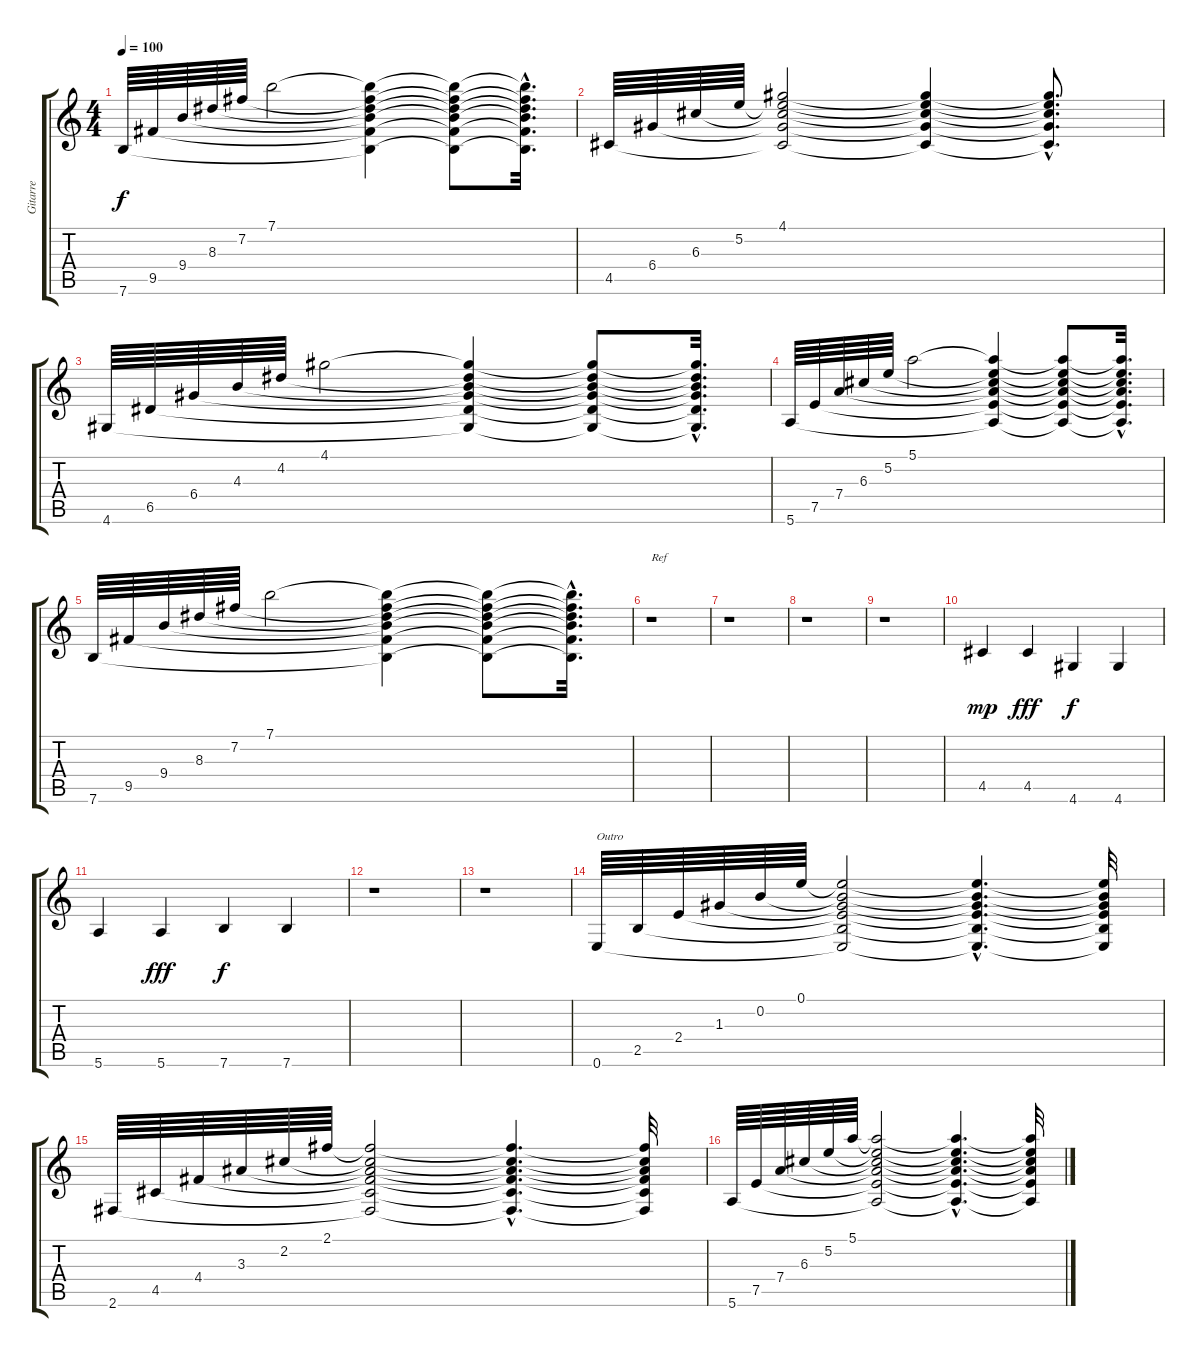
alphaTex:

\track ("Gitarre" "Gitarre") {instrument acousticguitarsteel}
\staff {score tabs}
\tuning (E4 B3 G3 D3 A2 E2) {hide}
\ts (4 4)
\tempo 100
\clef g2
\ks c
7.6.64{dy f} 9.5.64 9.4.64 8.3.64 7.2.64 7.1.2 (7.1{t} 7.2{t} 8.3{t} 9.4{t} 9.5{t} 7.6{t}).4 (7.1{t} 7.2{t} 8.3{t} 9.4{t} 9.5{t} 7.6{t}).8 (7.1{hac t} 7.2{hac t} 8.3{hac t} 9.4{hac t} 9.5{hac t} 7.6{hac t}).32{d} |
4.5.64 6.4.64 6.3.64 5.2.64 (4.1 5.2{t} 6.3{t} 6.4{t} 4.5{t}).2 (4.1{t} 5.2{t} 6.3{t} 6.4{t} 4.5{t}).4 (4.1{hac t} 5.2{hac t} 6.3{hac t} 6.4{hac t} 4.5{hac t}).8{d} |
4.6.64 6.5.64 6.4.64 4.3.64 4.2.64 4.1.2 (4.1{t} 4.2{t} 4.3{t} 6.4{t} 6.5{t} 4.6{t}).4 (4.1{t} 4.2{t} 4.3{t} 6.4{t} 6.5{t} 4.6{t}).8 (4.1{hac t} 4.2{hac t} 4.3{hac t} 6.4{hac t} 6.5{hac t} 4.6{hac t}).32{d} |
5.6.64 7.5.64 7.4.64 6.3.64 5.2.64 5.1.2 (5.1{t} 5.2{t} 6.3{t} 7.4{t} 7.5{t} 5.6{t}).4 (5.1{t} 5.2{t} 6.3{t} 7.4{t} 7.5{t} 5.6{t}).8 (5.1{hac t} 5.2{hac t} 6.3{hac t} 7.4{hac t} 7.5{hac t} 5.6{hac t}).32{d} |
7.6.64 9.5.64 9.4.64 8.3.64 7.2.64 7.1.2 (7.1{t} 7.2{t} 8.3{t} 9.4{t} 9.5{t} 7.6{t}).4 (7.1{t} 7.2{t} 8.3{t} 9.4{t} 9.5{t} 7.6{t}).8 (7.1{hac t} 7.2{hac t} 8.3{hac t} 9.4{hac t} 9.5{hac t} 7.6{hac t}).32{d} |
r.1{txt "Ref"} |
r.1 |
r.1 |
r.1 |
4.5.4{dy mp} 4.5.4{dy fff} 4.6.4{dy f} 4.6.4 |
5.6.4 5.6.4{dy fff} 7.6.4{dy f} 7.6.4 |
r.1 |
r.1 |
0.6.64{txt "Outro"} 2.5.64 2.4.64 1.3.64 0.2.64 0.1.64 (0.1{t} 0.2{t} 1.3{t} 2.4{t} 2.5{t} 0.6{t}).2 (0.1{hac t} 0.2{hac t} 1.3{hac t} 2.4{hac t} 2.5{hac t} 0.6{hac t}).4{d} (0.1{t} 0.2{t} 1.3{t} 2.4{t} 2.5{t} 0.6{t}).32 |
2.6.64 4.5.64 4.4.64 3.3.64 2.2.64 2.1.64 (2.1{t} 2.2{t} 3.3{t} 4.4{t} 4.5{t} 2.6{t}).2 (2.1{hac t} 2.2{hac t} 3.3{hac t} 4.4{hac t} 4.5{hac t} 2.6{hac t}).4{d} (2.1{t} 2.2{t} 3.3{t} 4.4{t} 4.5{t} 2.6{t}).32 |
5.6.64 7.5.64 7.4.64 6.3.64 5.2.64 5.1.64 (5.1{t} 5.2{t} 6.3{t} 7.4{t} 7.5{t} 5.6{t}).2 (5.1{hac t} 5.2{hac t} 6.3{hac t} 7.4{hac t} 7.5{hac t} 5.6{hac t}).4{d} (5.1{t} 5.2{t} 6.3{t} 7.4{t} 7.5{t} 5.6{t}).32
